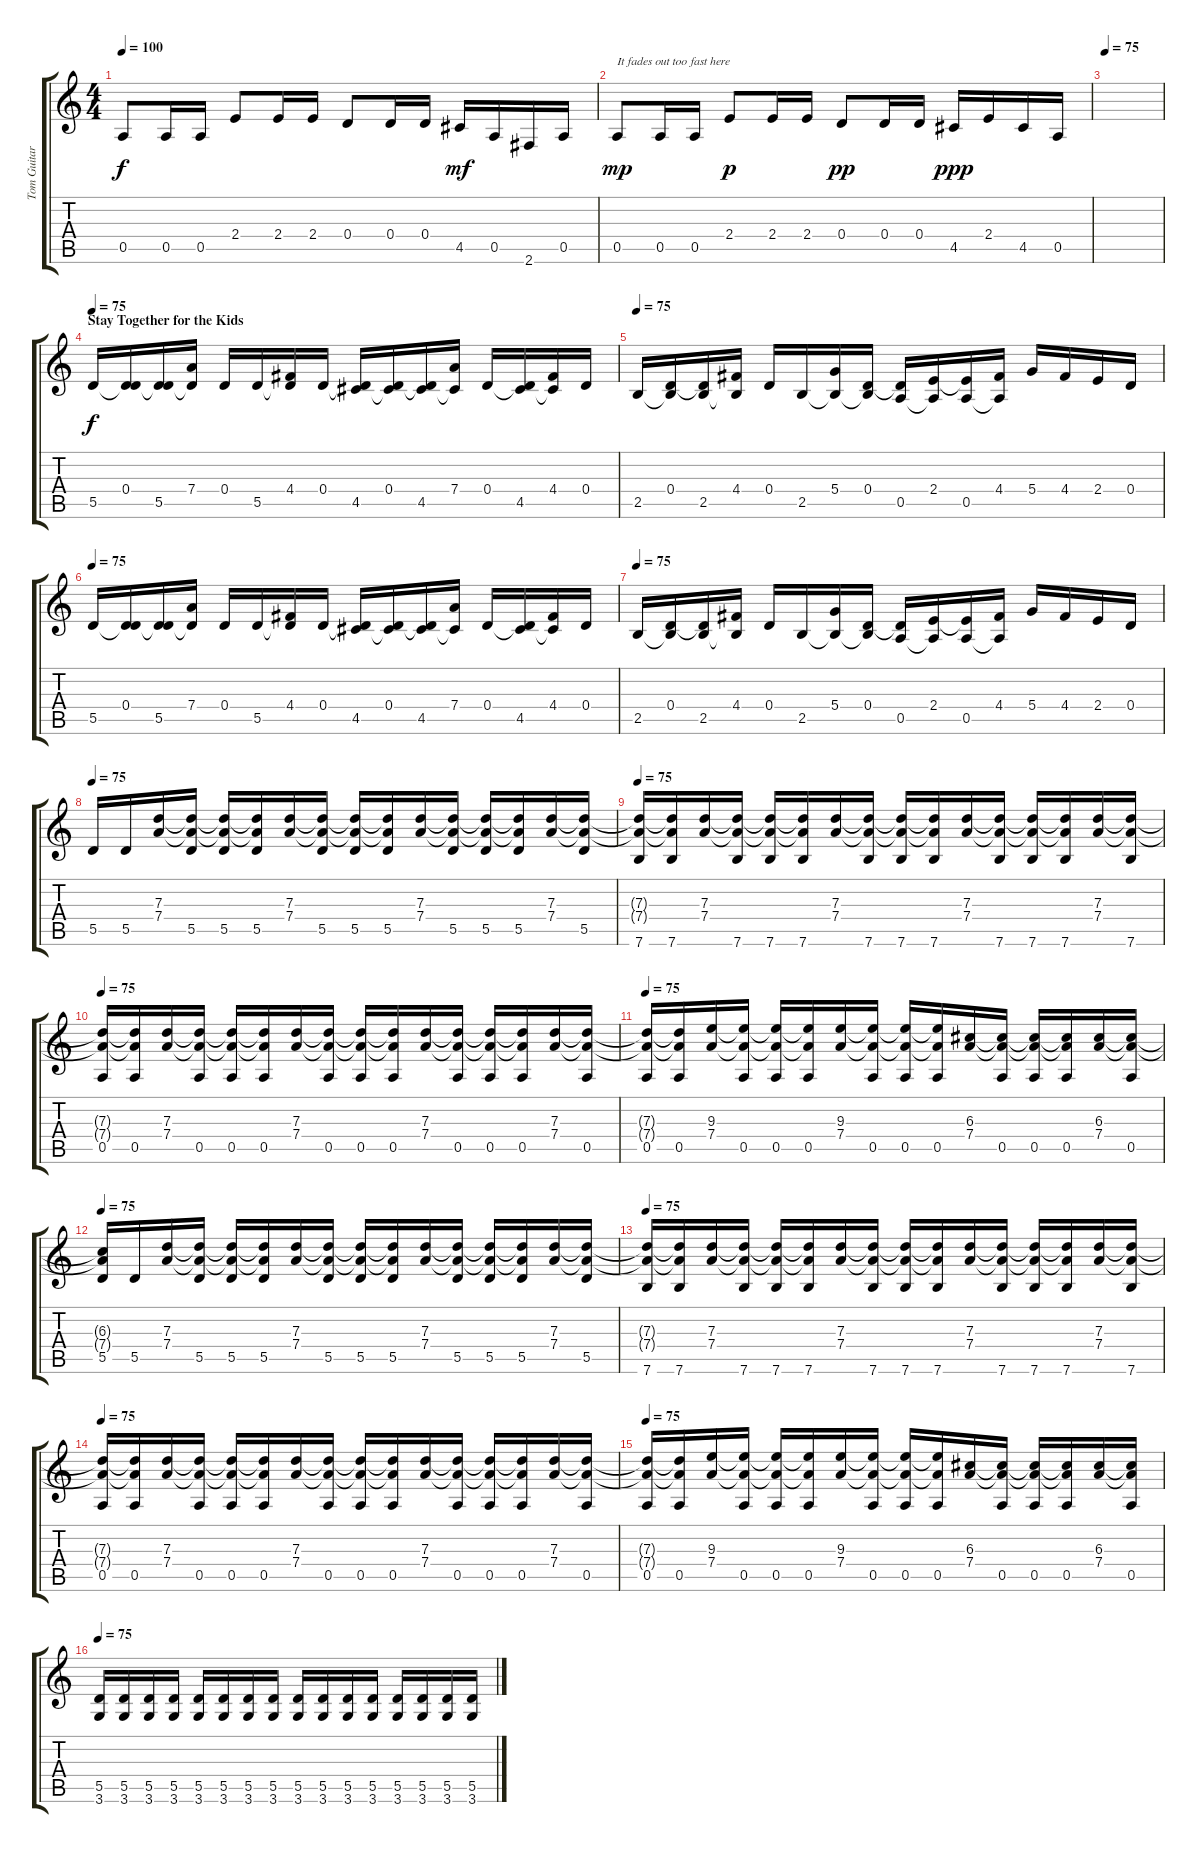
\track ("Tom Guitar 1" "Tom Guitar") {instrument distortionguitar}
\staff {score tabs}
\tuning (E4 B3 G3 D3 A2 E2) {hide}
\ts (4 4)
\tempo 100
\clef g2
\ks c
0.5.8{dy f} 0.5.16 0.5.16 2.4.8 2.4.16 2.4.16 0.4.8 0.4.16 0.4.16 4.5.16{dy mf} 0.5.16 2.6.16 0.5.16 |
0.5.8{txt "It fades out too fast here" dy mp} 0.5.16 0.5.16 2.4.8{dy p} 2.4.16 2.4.16 0.4.8{dy pp} 0.4.16 0.4.16 4.5.16{dy ppp} 2.4.16 4.5.16 0.5.16 |
\tempo 75
|
\section ("" "Stay Together for the Kids")
\tempo 75
5.5.16{dy f instrument electricguitarclean} (0.4 5.5{t}).16 (0.4{t} 5.5).16 (7.4 5.5{t}).16 0.4.16 5.5.16 (4.4 5.5{t}).16 0.4.16 (0.4{t} 4.5).16 (0.4 4.5{t}).16 (0.4{t} 4.5).16 (7.4 4.5{t}).16 0.4.16 (0.4{t} 4.5).16 (4.4 4.5{t}).16 0.4.16 |
\tempo 75
2.5.16{instrument electricguitarclean} (0.4 2.5{t}).16 (0.4{t} 2.5).16 (4.4 2.5{t}).16 0.4.16 2.5.16 (5.4 2.5{t}).16 (0.4 2.5{t}).16 (0.4{t} 0.5).16 (2.4 0.5{t}).16 (2.4{t} 0.5).16 (4.4 0.5{t}).16 5.4.16 4.4.16 2.4.16 0.4.16 |
\tempo 75
5.5.16{instrument electricguitarclean} (0.4 5.5{t}).16 (0.4{t} 5.5).16 (7.4 5.5{t}).16 0.4.16 5.5.16 (4.4 5.5{t}).16 0.4.16 (0.4{t} 4.5).16 (0.4 4.5{t}).16 (0.4{t} 4.5).16 (7.4 4.5{t}).16 0.4.16 (0.4{t} 4.5).16 (4.4 4.5{t}).16 0.4.16 |
\tempo 75
2.5.16{instrument electricguitarclean} (0.4 2.5{t}).16 (0.4{t} 2.5).16 (4.4 2.5{t}).16 0.4.16 2.5.16 (5.4 2.5{t}).16 (0.4 2.5{t}).16 (0.4{t} 0.5).16 (2.4 0.5{t}).16 (2.4{t} 0.5).16 (4.4 0.5{t}).16 5.4.16 4.4.16 2.4.16 0.4.16 |
\tempo 75
5.5.16{instrument electricguitarclean} 5.5.16 (7.3 7.4).16 (7.3{t} 7.4{t} 5.5).16 (7.3{t} 7.4{t} 5.5).16 (7.3{t} 7.4{t} 5.5).16 (7.3 7.4).16 (7.3{t} 7.4{t} 5.5).16 (7.3{t} 7.4{t} 5.5).16 (7.3{t} 7.4{t} 5.5).16 (7.3 7.4).16 (7.3{t} 7.4{t} 5.5).16 (7.3{t} 7.4{t} 5.5).16 (7.3{t} 7.4{t} 5.5).16 (7.3 7.4).16 (7.3{t} 7.4{t} 5.5).16 |
\tempo 75
(7.3{t} 7.4{t} 7.6).16{instrument electricguitarclean} (7.3{t} 7.4{t} 7.6).16 (7.3 7.4).16 (7.3{t} 7.4{t} 7.6).16 (7.3{t} 7.4{t} 7.6).16 (7.3{t} 7.4{t} 7.6).16 (7.3 7.4).16 (7.3{t} 7.4{t} 7.6).16 (7.3{t} 7.4{t} 7.6).16 (7.3{t} 7.4{t} 7.6).16 (7.3 7.4).16 (7.3{t} 7.4{t} 7.6).16 (7.3{t} 7.4{t} 7.6).16 (7.3{t} 7.4{t} 7.6).16 (7.3 7.4).16 (7.3{t} 7.4{t} 7.6).16 |
\tempo 75
(7.3{t} 7.4{t} 0.5).16{instrument electricguitarclean} (7.3{t} 7.4{t} 0.5).16 (7.3 7.4).16 (7.3{t} 7.4{t} 0.5).16 (7.3{t} 7.4{t} 0.5).16 (7.3{t} 7.4{t} 0.5).16 (7.3 7.4).16 (7.3{t} 7.4{t} 0.5).16 (7.3{t} 7.4{t} 0.5).16 (7.3{t} 7.4{t} 0.5).16 (7.3 7.4).16 (7.3{t} 7.4{t} 0.5).16 (7.3{t} 7.4{t} 0.5).16 (7.3{t} 7.4{t} 0.5).16 (7.3 7.4).16 (7.3{t} 7.4{t} 0.5).16 |
\tempo 75
(7.3{t} 7.4{t} 0.5).16{instrument electricguitarclean} (7.3{t} 7.4{t} 0.5).16 (9.3 7.4).16 (9.3{t} 7.4{t} 0.5).16 (9.3{t} 7.4{t} 0.5).16 (9.3{t} 7.4{t} 0.5).16 (9.3 7.4).16 (9.3{t} 7.4{t} 0.5).16 (9.3{t} 7.4{t} 0.5).16 (9.3{t} 7.4{t} 0.5).16 (6.3 7.4).16 (6.3{t} 7.4{t} 0.5).16 (6.3{t} 7.4{t} 0.5).16 (6.3{t} 7.4{t} 0.5).16 (6.3 7.4).16 (6.3{t} 7.4{t} 0.5).16 |
\tempo 75
(6.3{t} 7.4{t} 5.5).16{instrument electricguitarclean} 5.5.16 (7.3 7.4).16 (7.3{t} 7.4{t} 5.5).16 (7.3{t} 7.4{t} 5.5).16 (7.3{t} 7.4{t} 5.5).16 (7.3 7.4).16 (7.3{t} 7.4{t} 5.5).16 (7.3{t} 7.4{t} 5.5).16 (7.3{t} 7.4{t} 5.5).16 (7.3 7.4).16 (7.3{t} 7.4{t} 5.5).16 (7.3{t} 7.4{t} 5.5).16 (7.3{t} 7.4{t} 5.5).16 (7.3 7.4).16 (7.3{t} 7.4{t} 5.5).16 |
\tempo 75
(7.3{t} 7.4{t} 7.6).16{instrument electricguitarclean} (7.3{t} 7.4{t} 7.6).16 (7.3 7.4).16 (7.3{t} 7.4{t} 7.6).16 (7.3{t} 7.4{t} 7.6).16 (7.3{t} 7.4{t} 7.6).16 (7.3 7.4).16 (7.3{t} 7.4{t} 7.6).16 (7.3{t} 7.4{t} 7.6).16 (7.3{t} 7.4{t} 7.6).16 (7.3 7.4).16 (7.3{t} 7.4{t} 7.6).16 (7.3{t} 7.4{t} 7.6).16 (7.3{t} 7.4{t} 7.6).16 (7.3 7.4).16 (7.3{t} 7.4{t} 7.6).16 |
\tempo 75
(7.3{t} 7.4{t} 0.5).16{instrument electricguitarclean} (7.3{t} 7.4{t} 0.5).16 (7.3 7.4).16 (7.3{t} 7.4{t} 0.5).16 (7.3{t} 7.4{t} 0.5).16 (7.3{t} 7.4{t} 0.5).16 (7.3 7.4).16 (7.3{t} 7.4{t} 0.5).16 (7.3{t} 7.4{t} 0.5).16 (7.3{t} 7.4{t} 0.5).16 (7.3 7.4).16 (7.3{t} 7.4{t} 0.5).16 (7.3{t} 7.4{t} 0.5).16 (7.3{t} 7.4{t} 0.5).16 (7.3 7.4).16 (7.3{t} 7.4{t} 0.5).16 |
\tempo 75
(7.3{t} 7.4{t} 0.5).16{instrument electricguitarclean} (7.3{t} 7.4{t} 0.5).16 (9.3 7.4).16 (9.3{t} 7.4{t} 0.5).16 (9.3{t} 7.4{t} 0.5).16 (9.3{t} 7.4{t} 0.5).16 (9.3 7.4).16 (9.3{t} 7.4{t} 0.5).16 (9.3{t} 7.4{t} 0.5).16 (9.3{t} 7.4{t} 0.5).16 (6.3 7.4).16 (6.3{t} 7.4{t} 0.5).16 (6.3{t} 7.4{t} 0.5).16 (6.3{t} 7.4{t} 0.5).16 (6.3 7.4).16 (6.3{t} 7.4{t} 0.5).16 |
\tempo 75
(5.5 3.6).16{instrument distortionguitar} (5.5 3.6).16 (5.5 3.6).16 (5.5 3.6).16 (5.5 3.6).16 (5.5 3.6).16 (5.5 3.6).16 (5.5 3.6).16 (5.5 3.6).16 (5.5 3.6).16 (5.5 3.6).16 (5.5 3.6).16 (5.5 3.6).16 (5.5 3.6).16 (5.5 3.6).16 (5.5 3.6).16
